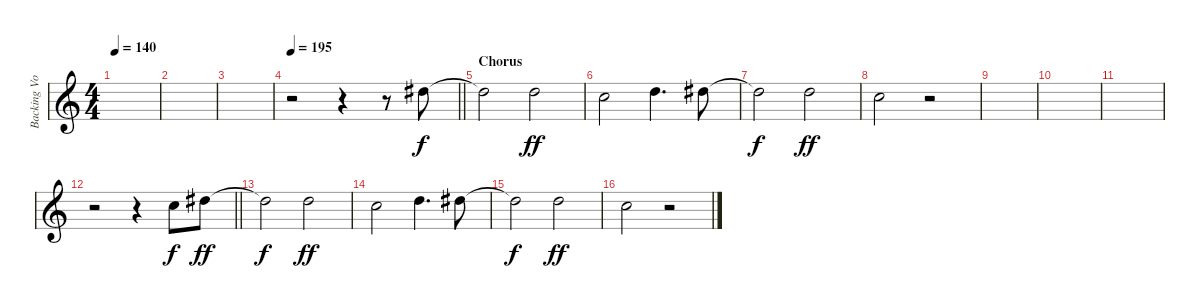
\track ("Backing Vocals" "Backing Vo") {instrument distortionguitar}
\staff {score}
\tuning (Eb4 Bb3 Gb3 Db3 Ab2 Eb2) {hide}
\ts (4 4)
\tempo 140
\clef g2
\ks c
|
|
|
\tempo 195
\barLineRight lightlight
r.2 r.4 r.8 5.2.8 |
\section ("" "Chorus")
5.2{t}.2{dy f} 4.2.2{dy ff} |
2.2.2 4.2.4{d} 5.2.8 |
5.2{t}.2{dy f} 4.2.2{dy ff} |
2.2.2 r.2 |
|
|
|
\barLineRight lightlight
r.2 r.4 2.2.8{dy f} 5.2.8{dy ff} |
5.2{t}.2{dy f} 4.2.2{dy ff} |
2.2.2 4.2.4{d} 5.2.8 |
5.2{t}.2{dy f} 4.2.2{dy ff} |
2.2.2 r.2
